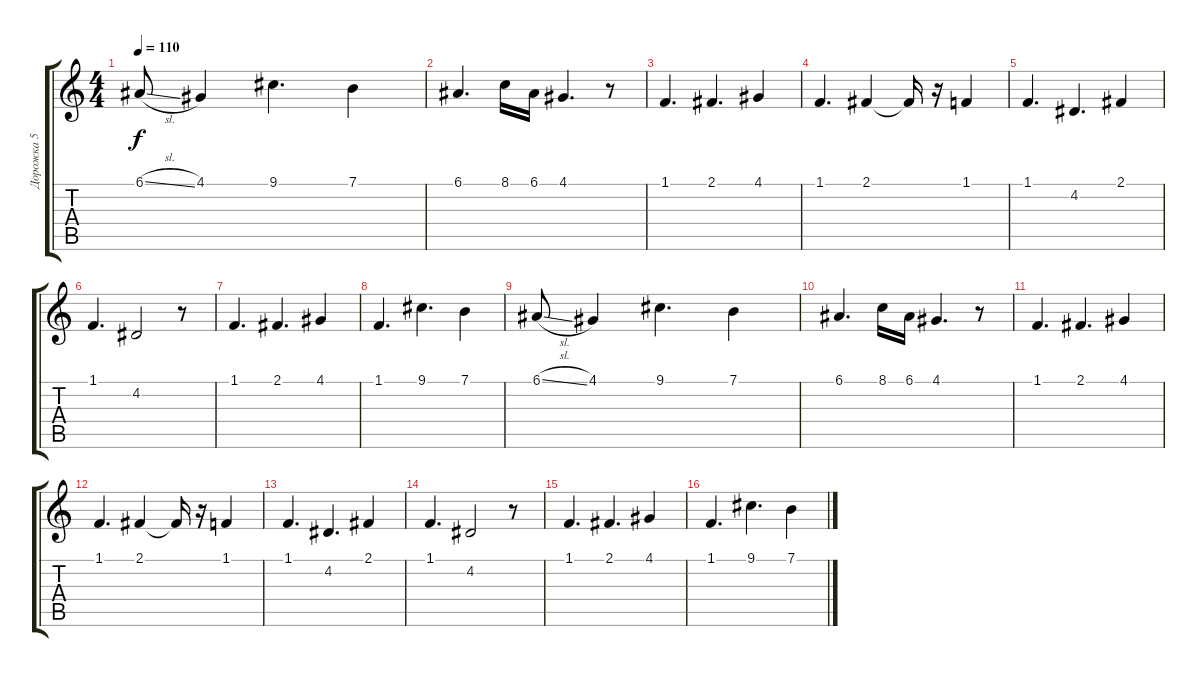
\track ("Дорожка 5" "Дорожка 5") {instrument lead6voice}
\staff {score tabs}
\tuning (E4 B3 G3 D3 A2 E2) {hide}
\ts (4 4)
\tempo 110
\clef g2
\ks c
6.1{sl}.8{dy f} 4.1.4 9.1.4{d} 7.1.4 |
6.1.4{d} 8.1.16 6.1.16 4.1.4{d} r.8 |
1.1.4{d} 2.1.4{d} 4.1.4 |
1.1.4{d} 2.1.4 2.1{t}.16 r.16 1.1.4 |
1.1.4{d} 4.2.4{d} 2.1.4 |
1.1.4{d} 4.2.2 r.8 |
1.1.4{d} 2.1.4{d} 4.1.4 |
1.1.4{d} 9.1.4{d} 7.1.4 |
6.1{sl}.8 4.1.4 9.1.4{d} 7.1.4 |
6.1.4{d} 8.1.16 6.1.16 4.1.4{d} r.8 |
1.1.4{d} 2.1.4{d} 4.1.4 |
1.1.4{d} 2.1.4 2.1{t}.16 r.16 1.1.4 |
1.1.4{d} 4.2.4{d} 2.1.4 |
1.1.4{d} 4.2.2 r.8 |
1.1.4{d volume 0} 2.1.4{d} 4.1.4 |
1.1.4{d} 9.1.4{d} 7.1.4
